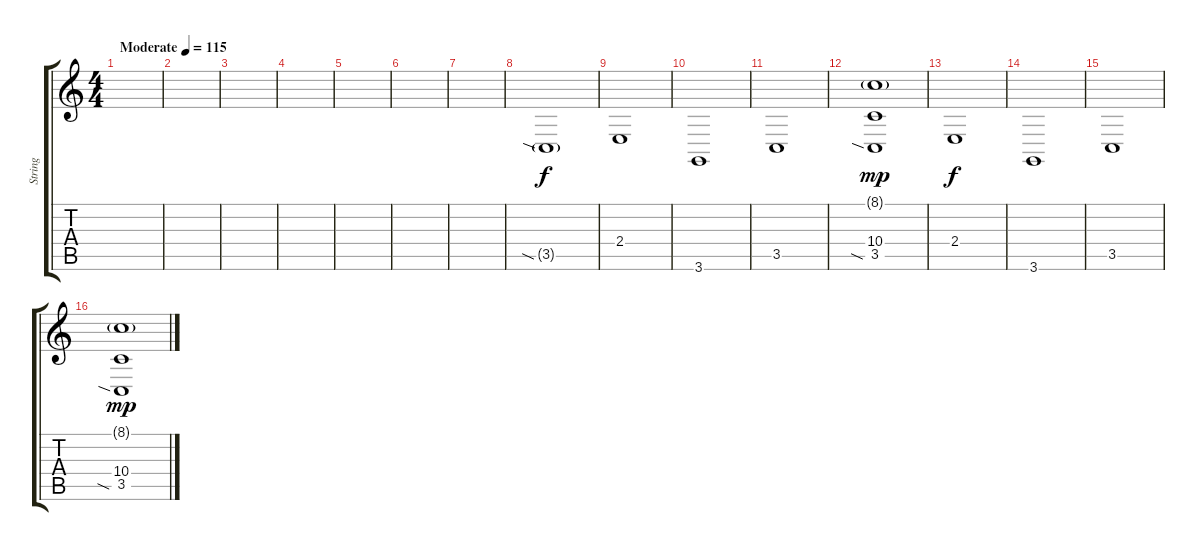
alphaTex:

\track ("String" "String") {instrument stringensemble1}
\staff {score tabs}
\tuning (E4 B3 G3 D3 A2 E2) {hide}
\ts (4 4)
\tempo (115 "Moderate")
\clef g2
\ks c
|
|
|
|
|
|
|
3.5{sia g}.1 |
2.4.1{dy f} |
3.6.1 |
3.5.1 |
(8.1{g} 10.4 3.5{sia}).1{dy mp} |
2.4.1{dy f} |
3.6.1 |
3.5.1 |
(8.1{g} 10.4 3.5{sia}).1{dy mp}
